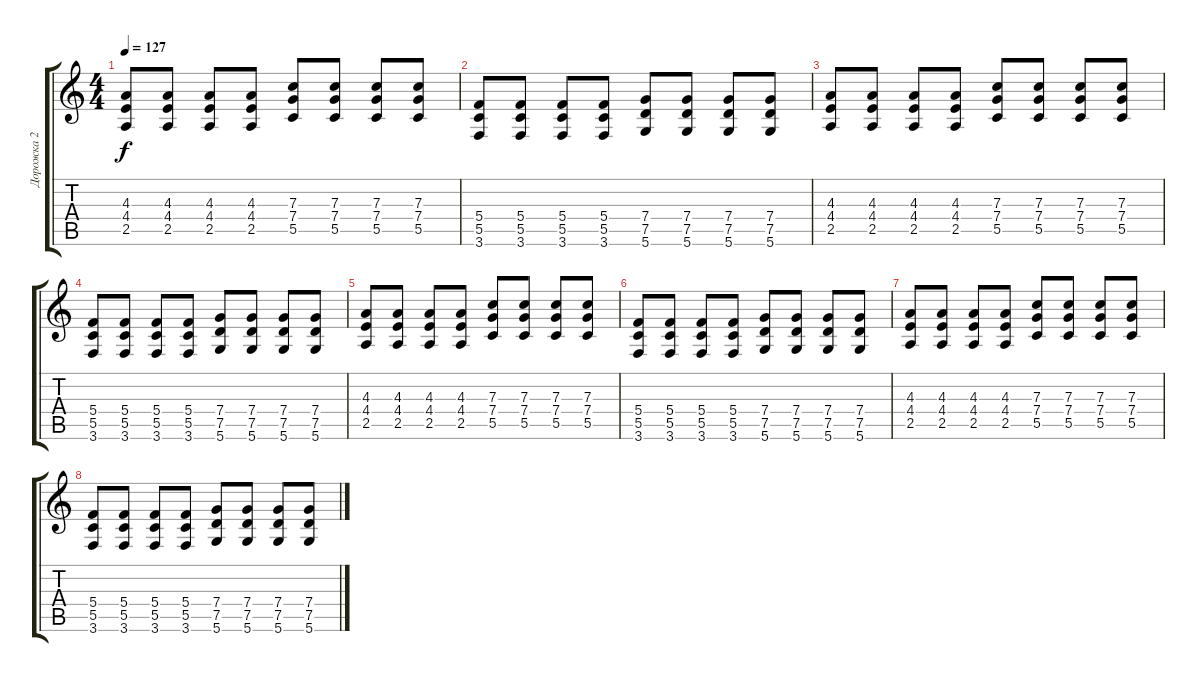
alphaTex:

\track ("Дорожка 2" "Дорожка 2") {instrument distortionguitar}
\staff {score tabs}
\tuning (D4 A3 F3 C3 G2 D2) {hide}
\ts (4 4)
\tempo 127
\clef g2
\ks c
(4.3 4.4 2.5).8{dy f} (4.3 4.4 2.5).8 (4.3 4.4 2.5).8 (4.3 4.4 2.5).8 (7.3 7.4 5.5).8 (7.3 7.4 5.5).8 (7.3 7.4 5.5).8 (7.3 7.4 5.5).8 |
(5.4 5.5 3.6).8 (5.4 5.5 3.6).8 (5.4 5.5 3.6).8 (5.4 5.5 3.6).8 (7.4 7.5 5.6).8 (7.4 7.5 5.6).8 (7.4 7.5 5.6).8 (7.4 7.5 5.6).8 |
(4.3 4.4 2.5).8 (4.3 4.4 2.5).8 (4.3 4.4 2.5).8 (4.3 4.4 2.5).8 (7.3 7.4 5.5).8 (7.3 7.4 5.5).8 (7.3 7.4 5.5).8 (7.3 7.4 5.5).8 |
(5.4 5.5 3.6).8 (5.4 5.5 3.6).8 (5.4 5.5 3.6).8 (5.4 5.5 3.6).8 (7.4 7.5 5.6).8 (7.4 7.5 5.6).8 (7.4 7.5 5.6).8 (7.4 7.5 5.6).8 |
(4.3 4.4 2.5).8 (4.3 4.4 2.5).8 (4.3 4.4 2.5).8 (4.3 4.4 2.5).8 (7.3 7.4 5.5).8 (7.3 7.4 5.5).8 (7.3 7.4 5.5).8 (7.3 7.4 5.5).8 |
(5.4 5.5 3.6).8 (5.4 5.5 3.6).8 (5.4 5.5 3.6).8 (5.4 5.5 3.6).8 (7.4 7.5 5.6).8 (7.4 7.5 5.6).8 (7.4 7.5 5.6).8 (7.4 7.5 5.6).8 |
(4.3 4.4 2.5).8 (4.3 4.4 2.5).8 (4.3 4.4 2.5).8 (4.3 4.4 2.5).8 (7.3 7.4 5.5).8 (7.3 7.4 5.5).8 (7.3 7.4 5.5).8 (7.3 7.4 5.5).8 |
(5.4 5.5 3.6).8 (5.4 5.5 3.6).8 (5.4 5.5 3.6).8 (5.4 5.5 3.6).8 (7.4 7.5 5.6).8 (7.4 7.5 5.6).8 (7.4 7.5 5.6).8 (7.4 7.5 5.6).8
